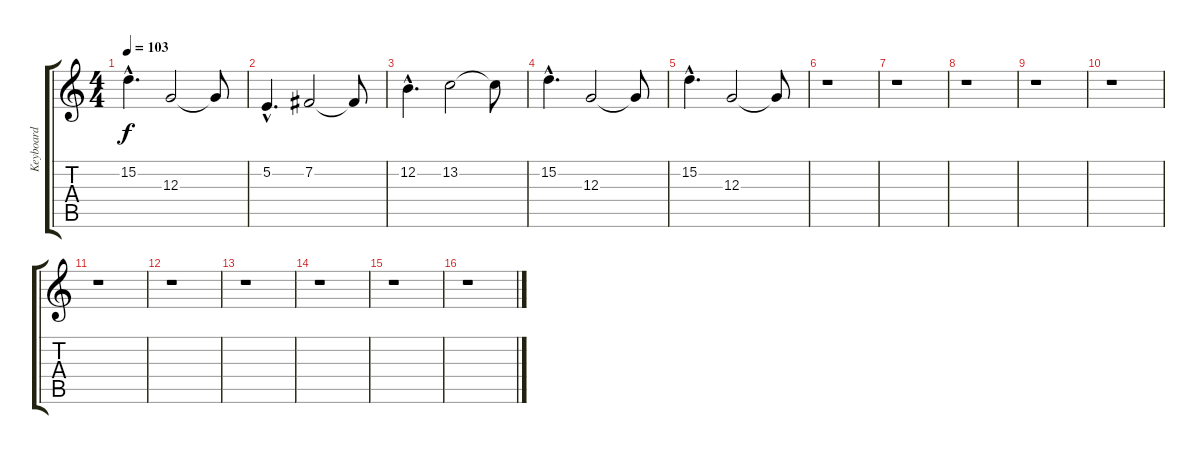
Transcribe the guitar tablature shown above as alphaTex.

\track ("Keyboard" "Keyboard") {instrument stringensemble1}
\staff {score tabs}
\tuning (E4 B3 G3 D3 A2 D2) {hide}
\ts (4 4)
\tempo 103
\clef g2
\ks c
15.2{hac}.4{d dy f} 12.3.2 12.3{t}.8 |
5.2{hac}.4{d} 7.2.2 7.2{t}.8 |
12.2{hac}.4{d} 13.2.2 13.2{t}.8 |
15.2{hac}.4{d} 12.3.2 12.3{t}.8 |
15.2{hac}.4{d} 12.3.2 12.3{t}.8 |
r.1 |
r.1 |
r.1 |
r.1 |
r.1 |
r.1 |
r.1 |
r.1 |
r.1 |
r.1 |
r.1
